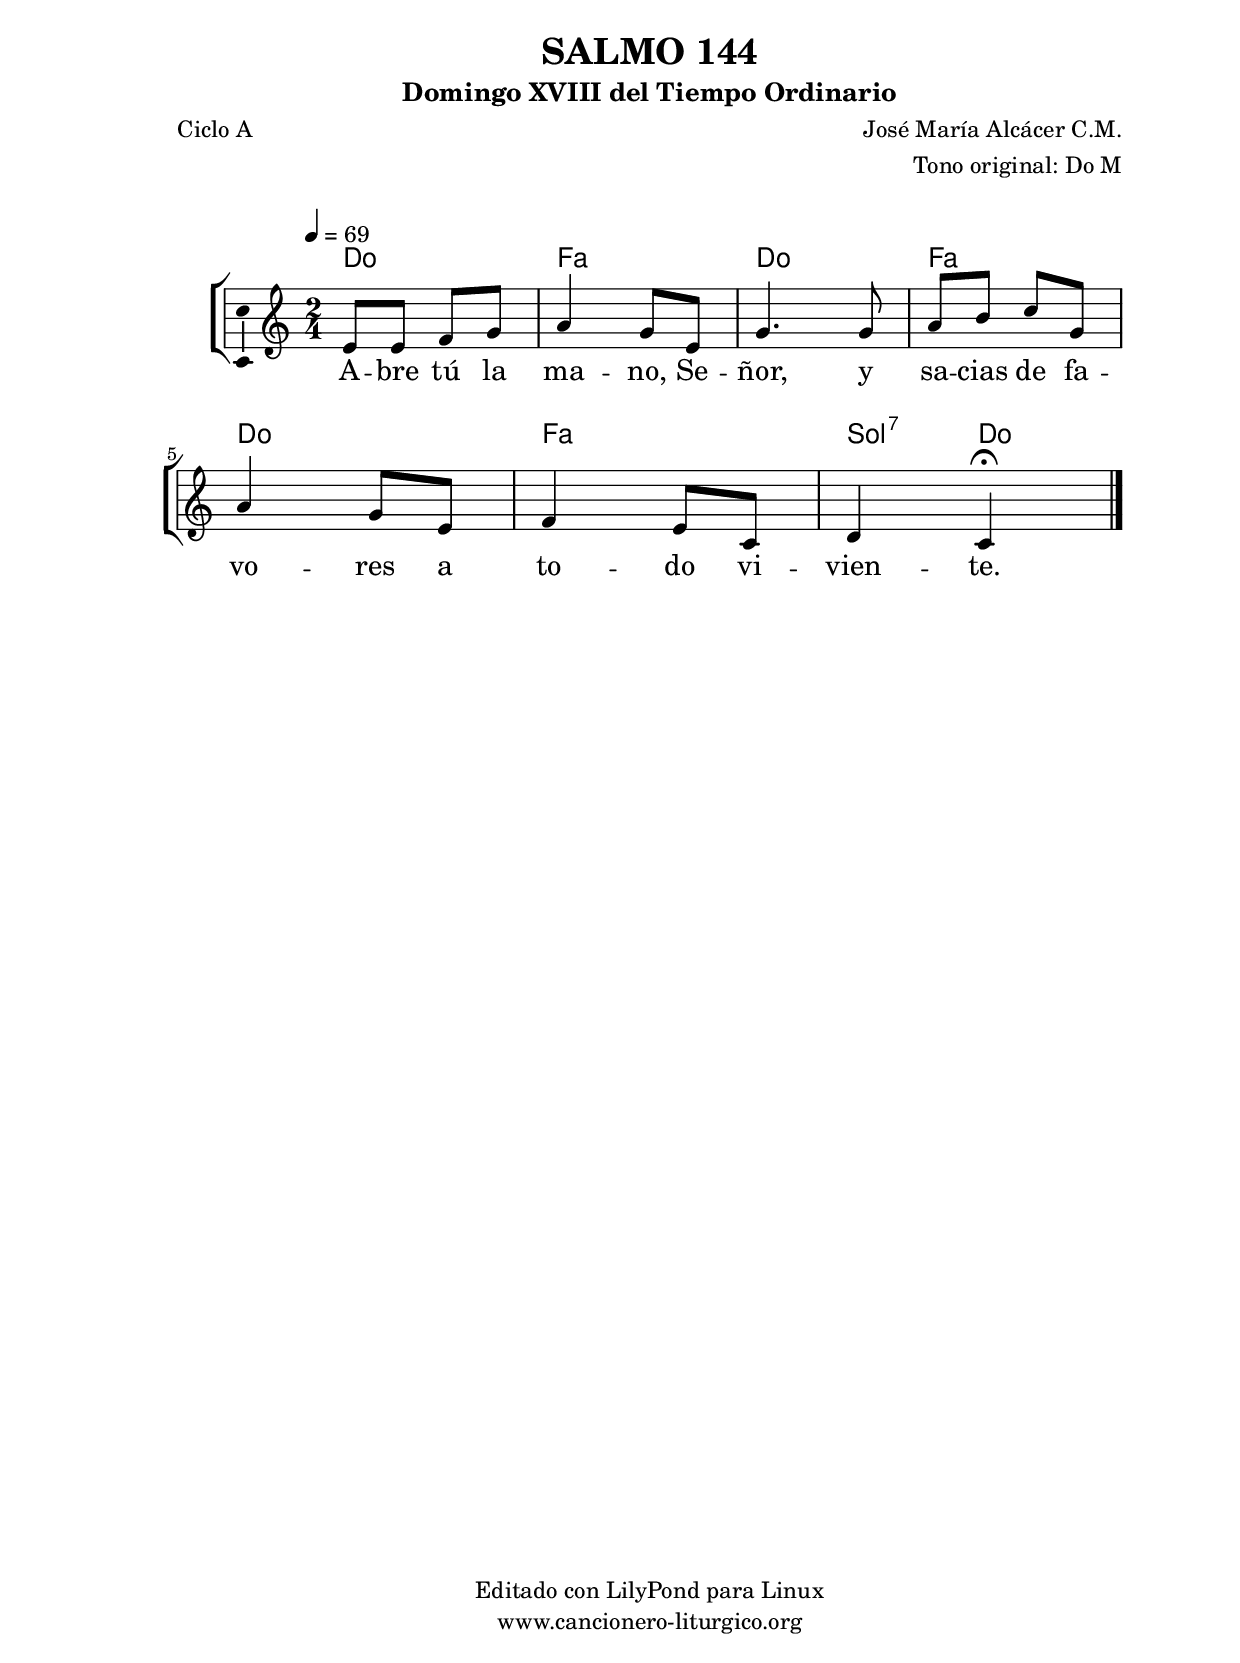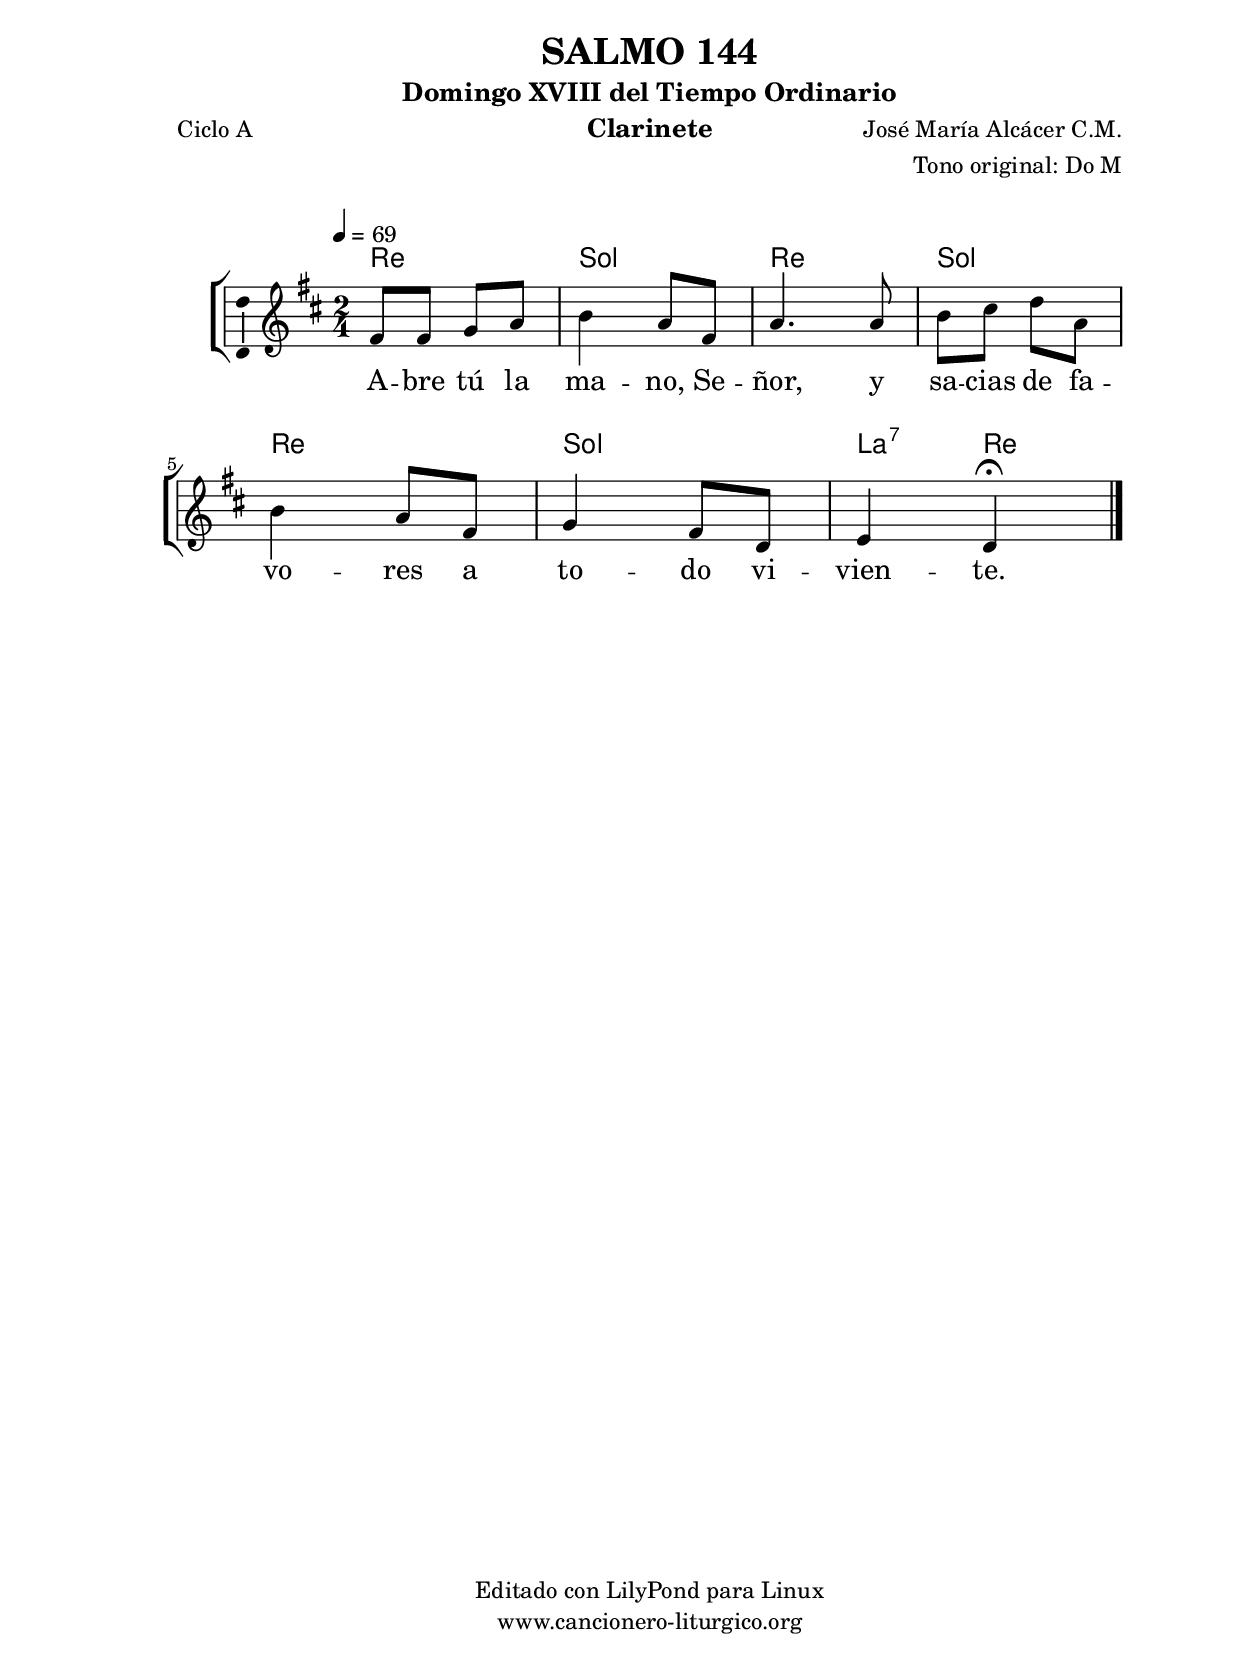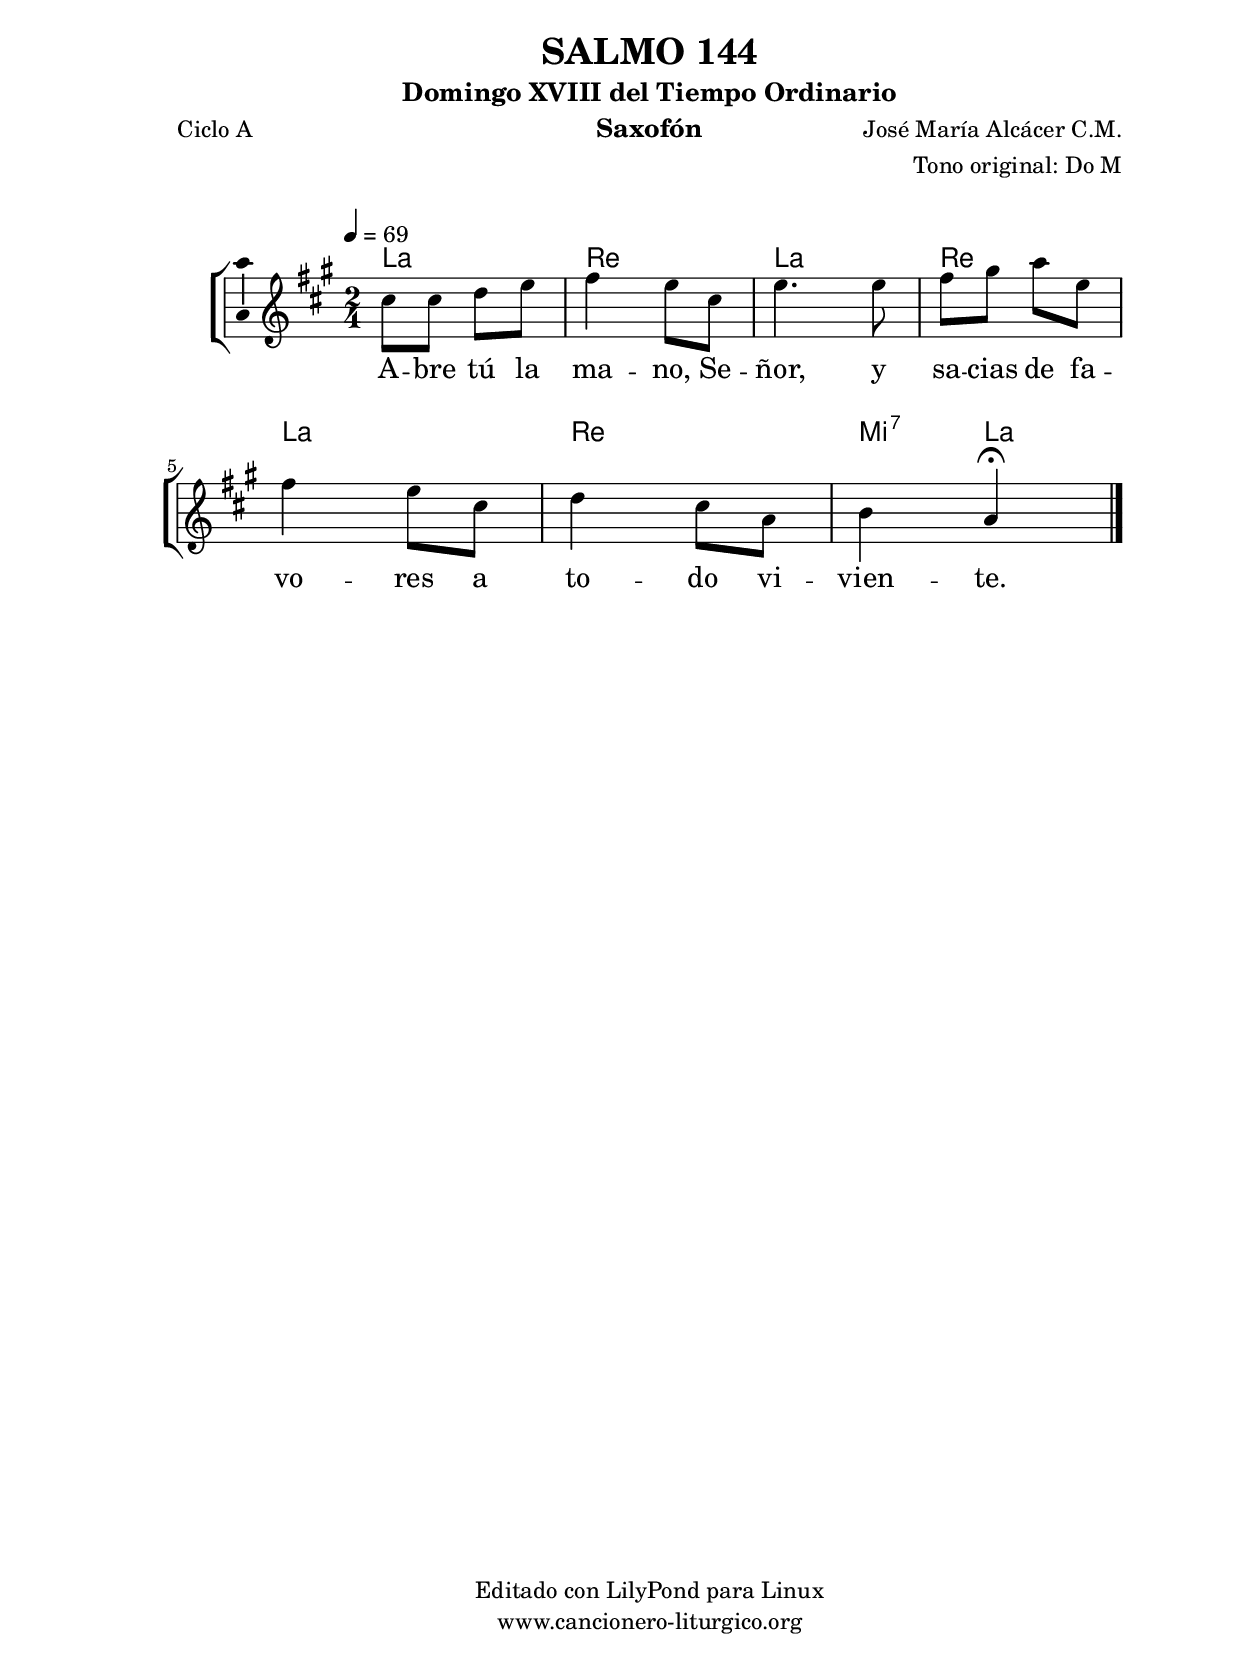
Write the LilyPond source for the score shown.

%
%para convertir .midi en .wav:
%timidity filename.midi -Ow -o finename.wav
%
%
%Para convertir de .wav a .mp3:
%lame -h -m j filename.wav
%
%
%para escuchar el midi:
%timidity nombrefichero.midi
%


%versión de lilypond para la que se ha escrito esta partitura:
\version "2.16.0"

	%Tamaño papel
	#(set-default-paper-size "a4")
	%Tamaño partitura
	#(set-global-staff-size 20)
	%No responde al pulsar sobre una nota
	#(ly:set-option 'point-and-click #f)

%parámetros del encabezamiento:
\header {
	title = "SALMO 144"
	subtitle = "Domingo XVIII del Tiempo Ordinario"
	composer = "José María Alcácer C.M."
	poet = "Ciclo A"
	meter = ""
	arranger = "Tono original: Do M"
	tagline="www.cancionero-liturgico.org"
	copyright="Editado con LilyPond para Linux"
	}

%parámetros asociados al papel:
\paper  {
	oddHeaderMarkup = \markup {\fill-line { \on-the-fly #not-first-page \fromproperty #'header:title \on-the-fly #not-first-page \fromproperty #'header:composer }}
	evenHeaderMarkup = \markup {\fill-line { \fromproperty #'header:composer \fromproperty #'header:title }}
	#(set-paper-size "a4")
	print-page-number = ##f
	first-page-number = 1
	print-first-page-number = ##f
%	head-separation = 3.0 \cm
	top-margin = 2.0 \cm
	bottom-margin = 0.5\cm
%%%	bottom-margin = -1.0\cm
	left-margin = 3.0 \cm
	line-width = 16.0 \cm 
	indent = 8\mm
	interscoreline = 2.\mm
	between-system-space = 15\mm
%	para que las partituras no llenen la hoja:
	ragged-bottom = ##t
%	idem para la última hoja:
	ragged-last-bottom = ##f
%	para que las partituras llenen el ancho del papel:
	ragged-last = ##f
	after-title-space = 2.5 \cm
%page-count=1
%system-count=8

	%Flexible Vertical Spacing
%	markup-markup-spacing =
%	#'((basic-distance . 15) (minimum-distance . 15) (padding . 3))
	markup-system-spacing =
	#'((basic-distance . 15) (minimum-distance . 15) (padding . 3))
	system-system-spacing =
	#'((basic-distance . 15) (minimum-distance . 15) (padding . 3))
	score-system-spacing =
	#'((basic-distance . 15) (minimum-distance . 15) (padding . 5))
%	top-system-spacing = % header
%	#'((basic-distance . 8) (minimum-distance . 0) (padding . 3))
%	top-markup-spacing =
%	#'((basic-distance . 20) (minimum-distance . 20) (padding . 3))
	last-bottom-spacing = % footer
	#'((basic-distance . 5) (minimum-distance . 5) (padding . 3))
%	score-markup-spacing =
%	#'((basic-distance . 16) (minimum-distance . 13) (padding . 3))

	}


%parámetros que afectan a toda la partitura:
global =  {
	%clave de sol (G):
	\clef G
	%armadura:
%%%	\transpose c ees
	\key c \major
	\tempo 4=69
	\set Score.tempoHideNote = ##f
	}


acordes = {
	\italianChords
	\chordmode {
%%%	\transpose c ees
{

c2 f c f c f g4:7 c

	}
	}
}

melodia = 
%%%	\transpose c ees
{
	\relative c'{
	\time 2/4

e8 e f g
a4 g8 e
g4. g8
a8 b c g
a4 g8 e
f4 e8 c
d4 c \fermata

\bar "|."
}
}

texto = \lyricmode {
A -- bre tú la ma -- no, Se -- ñor,
y sa -- cias de fa -- vo -- res a to -- do vi -- vien -- te.
	}


acordesStaff = \context ChordNames = acordesStaff <<
	\set chordChanges = ##t
	\acordes
	>>


vozStaff = \context Voice = vozStaff
\with {\consists "Ambitus_engraver"}
<<
%	\set Staff.instrumentName = ""
%	\set Staff.shortInstrumentName = ""
%	\set Staff.midiInstrument = #"clarinet"
%	\set Staff.midiInstrument = #"cello"
%	\set Staff.midiInstrument = #"flute"
	\set Staff.midiInstrument = #"electric guitar (jazz)"
%	\set Staff.midiInstrument = #"english horn"
%	\set Staff.midiInstrument = #"violin"
%	\set Staff.midiInstrument = #"glockenspiel"
	\set Staff.midiMinimumVolume = #0.7
	\set Staff.midiMaximumVolume = #0.9
	\global
	\melodia
	>>


textoStaff = \context Lyrics = textoStaff <<
	\lyricsto vozStaff \texto
	>>

\book {
	\score {
		\context ChoirStaff {
			\override StaffGroup.SystemStartBracket #'collapse-height = #1
			\override Score.SystemStartBar #'collapse-height = #1
			<<
			\acordesStaff
			\vozStaff
			\textoStaff
			>>
			}
		\layout {
	    		\context {
				\Lyrics
				\override LyricText #'font-size = #2
				}
	   		 \context {
				\Score
				%fontSize = #3
				\override StaffSymbol #'staff-space = #(magstep +3)
				%\override Beam #'thickness = #0.55
				%\override SpacingSpanner #'spacing-increment = #1.0
				%\override Slur #'height-limit = #1.5
				}
			}
		}
	\score {
		\unfoldRepeats
		\context ChoirStaff {
			<<
			\acordesStaff
			\vozStaff
			>>
			}
		\midi {
	  		\context {
	  			\Score
				tempoWholesPerMinute = #(ly:make-moment 70 4)
				}
			}
		}
	}

%Partitura para clarinete
#(define output-suffix "C")
\book {
	\header{
		instrument = "Clarinete"
		}
	\score {
		\context ChoirStaff {
			\override StaffGroup.SystemStartBracket #'collapse-height = #1
			\override Score.SystemStartBar #'collapse-height = #1
\transpose c d
			<<
			\acordesStaff
			\vozStaff
			\textoStaff
			>>
			}
		\layout {
	    		\context {
				\Lyrics
				\override LyricText #'font-size = #2
				}
	   		 \context {
				\Score
				%fontSize = #3
				\override StaffSymbol #'staff-space = #(magstep +3)
				%\override Beam #'thickness = #0.55
				%\override SpacingSpanner #'spacing-increment = #1.0
				%\override Slur #'height-limit = #1.5
				}
			}
		}
	}

%Partitura para saxofón
#(define output-suffix "S")
\book {
	\header{
		instrument = "Saxofón"
		}
	\score {
		\context ChoirStaff {
			\override StaffGroup.SystemStartBracket #'collapse-height = #1
			\override Score.SystemStartBar #'collapse-height = #1
\transpose c a
			<<
			\acordesStaff
			\vozStaff
			\textoStaff
			>>
			}
		\layout {
	    		\context {
				\Lyrics
				\override LyricText #'font-size = #2
				}
	   		 \context {
				\Score
				%fontSize = #3
				\override StaffSymbol #'staff-space = #(magstep +3)
				%\override Beam #'thickness = #0.55
				%\override SpacingSpanner #'spacing-increment = #1.0
				%\override Slur #'height-limit = #1.5
				}
			}
		}
	}

